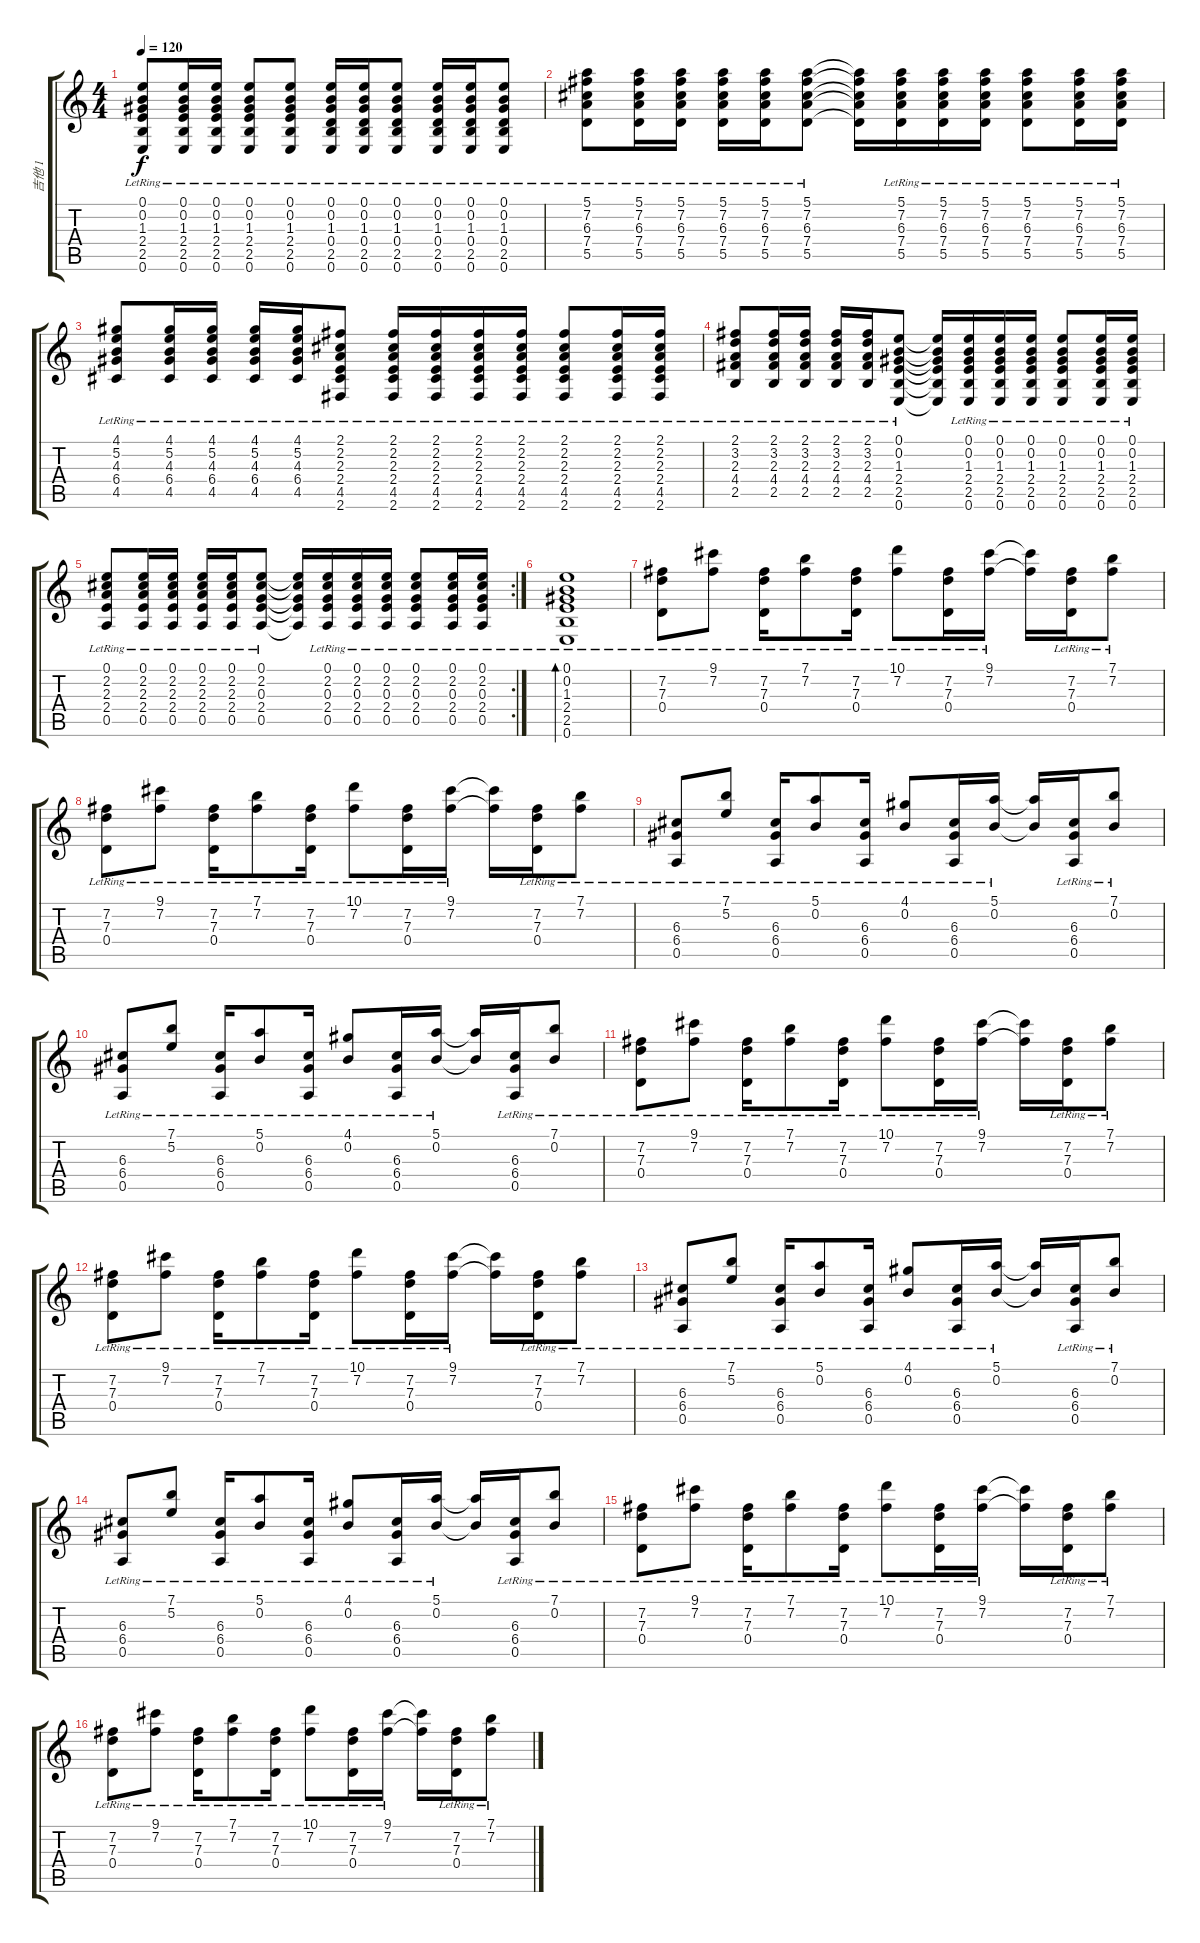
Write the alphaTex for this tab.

\track ("吉他 1" "吉他 1") {instrument acousticguitarsteel}
\staff {score tabs}
\tuning (E4 B3 G3 D3 A2 E2) {hide}
\ts (4 4)
\tempo 120
\clef g2
\ks c
(0.1{lr} 0.2{lr} 1.3{lr} 2.4{lr} 2.5{lr} 0.6{lr}).8{dy f} (0.1{lr} 0.2{lr} 1.3{lr} 2.4{lr} 2.5{lr} 0.6{lr}).16 (0.1{lr} 0.2{lr} 1.3{lr} 2.4{lr} 2.5{lr} 0.6{lr}).16 (0.1{lr} 0.2{lr} 1.3{lr} 2.4{lr} 2.5{lr} 0.6{lr}).8 (0.1{lr} 0.2{lr} 1.3{lr} 2.4{lr} 2.5{lr} 0.6{lr}).8 (0.1{lr} 0.2{lr} 1.3{lr} 0.4{lr} 2.5{lr} 0.6{lr}).16 (0.1{lr} 0.2{lr} 1.3{lr} 0.4{lr} 2.5{lr} 0.6{lr}).16 (0.1{lr} 0.2{lr} 1.3{lr} 0.4{lr} 2.5{lr} 0.6{lr}).8 (0.1{lr} 0.2{lr} 1.3{lr} 0.4{lr} 2.5{lr} 0.6{lr}).16 (0.1{lr} 0.2{lr} 1.3{lr} 0.4{lr} 2.5{lr} 0.6{lr}).16 (0.1{lr} 0.2{lr} 1.3{lr} 0.4{lr} 2.5{lr} 0.6{lr}).8 |
(5.1{lr} 7.2{lr} 6.3{lr} 7.4{lr} 5.5{lr}).8 (5.1{lr} 7.2{lr} 6.3{lr} 7.4{lr} 5.5{lr}).16 (5.1{lr} 7.2{lr} 6.3{lr} 7.4{lr} 5.5{lr}).16 (5.1{lr} 7.2{lr} 6.3{lr} 7.4{lr} 5.5{lr}).16 (5.1{lr} 7.2{lr} 6.3{lr} 7.4{lr} 5.5{lr}).16 (5.1{lr} 7.2{lr} 6.3{lr} 7.4{lr} 5.5{lr}).8 (5.1{t} 7.2{t} 6.3{t} 7.4{t} 5.5{t}).16 (5.1{lr} 7.2{lr} 6.3{lr} 7.4{lr} 5.5{lr}).16 (5.1{lr} 7.2{lr} 6.3{lr} 7.4{lr} 5.5{lr}).16 (5.1{lr} 7.2{lr} 6.3{lr} 7.4{lr} 5.5{lr}).16 (5.1{lr} 7.2{lr} 6.3{lr} 7.4{lr} 5.5{lr}).8 (5.1{lr} 7.2{lr} 6.3{lr} 7.4{lr} 5.5{lr}).16 (5.1{lr} 7.2{lr} 6.3{lr} 7.4{lr} 5.5{lr}).16 |
(4.1{lr} 5.2{lr} 4.3{lr} 6.4{lr} 4.5{lr}).8 (4.1{lr} 5.2{lr} 4.3{lr} 6.4{lr} 4.5{lr}).16 (4.1{lr} 5.2{lr} 4.3{lr} 6.4{lr} 4.5{lr}).16 (4.1{lr} 5.2{lr} 4.3{lr} 6.4{lr} 4.5{lr}).16 (4.1{lr} 5.2{lr} 4.3{lr} 6.4{lr} 4.5{lr}).16 (2.1{lr} 2.2{lr} 2.3{lr} 2.4{lr} 4.5{lr} 2.6{lr}).8 (2.1{lr} 2.2{lr} 2.3{lr} 2.4{lr} 4.5{lr} 2.6{lr}).16 (2.1{lr} 2.2{lr} 2.3{lr} 2.4{lr} 4.5{lr} 2.6{lr}).16 (2.1{lr} 2.2{lr} 2.3{lr} 2.4{lr} 4.5{lr} 2.6{lr}).16 (2.1{lr} 2.2{lr} 2.3{lr} 2.4{lr} 4.5{lr} 2.6{lr}).16 (2.1{lr} 2.2{lr} 2.3{lr} 2.4{lr} 4.5{lr} 2.6{lr}).8 (2.1{lr} 2.2{lr} 2.3{lr} 2.4{lr} 4.5{lr} 2.6{lr}).16 (2.1{lr} 2.2{lr} 2.3{lr} 2.4{lr} 4.5{lr} 2.6{lr}).16 |
(2.1{lr} 3.2{lr} 2.3{lr} 4.4{lr} 2.5{lr}).8 (2.1{lr} 3.2{lr} 2.3{lr} 4.4{lr} 2.5{lr}).16 (2.1{lr} 3.2{lr} 2.3{lr} 4.4{lr} 2.5{lr}).16 (2.1{lr} 3.2{lr} 2.3{lr} 4.4{lr} 2.5{lr}).16 (2.1{lr} 3.2{lr} 2.3{lr} 4.4{lr} 2.5{lr}).16 (0.1{lr} 0.2{lr} 1.3{lr} 2.4{lr} 2.5{lr} 0.6{lr}).8 (0.1{t} 0.2{t} 1.3{t} 2.4{t} 2.5{t} 0.6{t}).16 (0.1{lr} 0.2{lr} 1.3{lr} 2.4{lr} 2.5{lr} 0.6{lr}).16 (0.1{lr} 0.2{lr} 1.3{lr} 2.4{lr} 2.5{lr} 0.6{lr}).16 (0.1{lr} 0.2{lr} 1.3{lr} 2.4{lr} 2.5{lr} 0.6{lr}).16 (0.1{lr} 0.2{lr} 1.3{lr} 2.4{lr} 2.5{lr} 0.6{lr}).8 (0.1{lr} 0.2{lr} 1.3{lr} 2.4{lr} 2.5{lr} 0.6{lr}).16 (0.1{lr} 0.2{lr} 1.3{lr} 2.4{lr} 2.5{lr} 0.6{lr}).16 |
\rc 2
(0.1{lr} 2.2{lr} 2.3{lr} 2.4{lr} 0.5{lr}).8 (0.1{lr} 2.2{lr} 2.3{lr} 2.4{lr} 0.5{lr}).16 (0.1{lr} 2.2{lr} 2.3{lr} 2.4{lr} 0.5{lr}).16 (0.1{lr} 2.2{lr} 2.3{lr} 2.4{lr} 0.5{lr}).16 (0.1{lr} 2.2{lr} 2.3{lr} 2.4{lr} 0.5{lr}).16 (0.1{lr} 2.2{lr} 0.3{lr} 2.4{lr} 0.5{lr}).8 (0.1{t} 2.2{t} 0.3{t} 2.4{t} 0.5{t}).16 (0.1{lr} 2.2{lr} 0.3{lr} 2.4{lr} 0.5{lr}).16 (0.1{lr} 2.2{lr} 0.3{lr} 2.4{lr} 0.5{lr}).16 (0.1{lr} 2.2{lr} 0.3{lr} 2.4{lr} 0.5{lr}).16 (0.1{lr} 2.2{lr} 0.3{lr} 2.4{lr} 0.5{lr}).8 (0.1{lr} 2.2{lr} 0.3{lr} 2.4{lr} 0.5{lr}).16 (0.1{lr} 2.2{lr} 0.3{lr} 2.4{lr} 0.5{lr}).16 |
(0.1{lr} 0.2{lr} 1.3{lr} 2.4{lr} 2.5{lr} 0.6{lr}).1{bd 30} |
(7.2{lr} 7.3{lr} 0.4{lr}).8 (9.1{lr} 7.2{lr}).8 (7.2{lr} 7.3{lr} 0.4{lr}).16 (7.1{lr} 7.2{lr}).8 (7.2{lr} 7.3{lr} 0.4{lr}).16 (10.1{lr} 7.2{lr}).8 (7.2{lr} 7.3{lr} 0.4{lr}).16 (9.1{lr} 7.2{lr}).16 (9.1{t} 7.2{t}).16 (7.2{lr} 7.3{lr} 0.4{lr}).16 (7.1{lr} 7.2{lr}).8 |
(7.2{lr} 7.3{lr} 0.4{lr}).8 (9.1{lr} 7.2{lr}).8 (7.2{lr} 7.3{lr} 0.4{lr}).16 (7.1{lr} 7.2{lr}).8 (7.2{lr} 7.3{lr} 0.4{lr}).16 (10.1{lr} 7.2{lr}).8 (7.2{lr} 7.3{lr} 0.4{lr}).16 (9.1{lr} 7.2{lr}).16 (9.1{t} 7.2{t}).16 (7.2{lr} 7.3{lr} 0.4{lr}).16 (7.1{lr} 7.2{lr}).8 |
(6.3{lr} 6.4{lr} 0.5{lr}).8 (7.1{lr} 5.2{lr}).8 (6.3{lr} 6.4{lr} 0.5{lr}).16 (5.1{lr} 0.2{lr}).8 (6.3{lr} 6.4{lr} 0.5{lr}).16 (4.1{lr} 0.2{lr}).8 (6.3{lr} 6.4{lr} 0.5{lr}).16 (5.1{lr} 0.2{lr}).16 (5.1{t} 0.2{t}).16 (6.3{lr} 6.4{lr} 0.5{lr}).16 (7.1{lr} 0.2{lr}).8 |
(6.3{lr} 6.4{lr} 0.5{lr}).8 (7.1{lr} 5.2{lr}).8 (6.3{lr} 6.4{lr} 0.5{lr}).16 (5.1{lr} 0.2{lr}).8 (6.3{lr} 6.4{lr} 0.5{lr}).16 (4.1{lr} 0.2{lr}).8 (6.3{lr} 6.4{lr} 0.5{lr}).16 (5.1{lr} 0.2{lr}).16 (5.1{t} 0.2{t}).16 (6.3{lr} 6.4{lr} 0.5{lr}).16 (7.1{lr} 0.2{lr}).8 |
(7.2{lr} 7.3{lr} 0.4{lr}).8 (9.1{lr} 7.2{lr}).8 (7.2{lr} 7.3{lr} 0.4{lr}).16 (7.1{lr} 7.2{lr}).8 (7.2{lr} 7.3{lr} 0.4{lr}).16 (10.1{lr} 7.2{lr}).8 (7.2{lr} 7.3{lr} 0.4{lr}).16 (9.1{lr} 7.2{lr}).16 (9.1{t} 7.2{t}).16 (7.2{lr} 7.3{lr} 0.4{lr}).16 (7.1{lr} 7.2{lr}).8 |
(7.2{lr} 7.3{lr} 0.4{lr}).8 (9.1{lr} 7.2{lr}).8 (7.2{lr} 7.3{lr} 0.4{lr}).16 (7.1{lr} 7.2{lr}).8 (7.2{lr} 7.3{lr} 0.4{lr}).16 (10.1{lr} 7.2{lr}).8 (7.2{lr} 7.3{lr} 0.4{lr}).16 (9.1{lr} 7.2{lr}).16 (9.1{t} 7.2{t}).16 (7.2{lr} 7.3{lr} 0.4{lr}).16 (7.1{lr} 7.2{lr}).8 |
(6.3{lr} 6.4{lr} 0.5{lr}).8 (7.1{lr} 5.2{lr}).8 (6.3{lr} 6.4{lr} 0.5{lr}).16 (5.1{lr} 0.2{lr}).8 (6.3{lr} 6.4{lr} 0.5{lr}).16 (4.1{lr} 0.2{lr}).8 (6.3{lr} 6.4{lr} 0.5{lr}).16 (5.1{lr} 0.2{lr}).16 (5.1{t} 0.2{t}).16 (6.3{lr} 6.4{lr} 0.5{lr}).16 (7.1{lr} 0.2{lr}).8 |
(6.3{lr} 6.4{lr} 0.5{lr}).8 (7.1{lr} 5.2{lr}).8 (6.3{lr} 6.4{lr} 0.5{lr}).16 (5.1{lr} 0.2{lr}).8 (6.3{lr} 6.4{lr} 0.5{lr}).16 (4.1{lr} 0.2{lr}).8 (6.3{lr} 6.4{lr} 0.5{lr}).16 (5.1{lr} 0.2{lr}).16 (5.1{t} 0.2{t}).16 (6.3{lr} 6.4{lr} 0.5{lr}).16 (7.1{lr} 0.2{lr}).8 |
(7.2{lr} 7.3{lr} 0.4{lr}).8 (9.1{lr} 7.2{lr}).8 (7.2{lr} 7.3{lr} 0.4{lr}).16 (7.1{lr} 7.2{lr}).8 (7.2{lr} 7.3{lr} 0.4{lr}).16 (10.1{lr} 7.2{lr}).8 (7.2{lr} 7.3{lr} 0.4{lr}).16 (9.1{lr} 7.2{lr}).16 (9.1{t} 7.2{t}).16 (7.2{lr} 7.3{lr} 0.4{lr}).16 (7.1{lr} 7.2{lr}).8 |
(7.2{lr} 7.3{lr} 0.4{lr}).8 (9.1{lr} 7.2{lr}).8 (7.2{lr} 7.3{lr} 0.4{lr}).16 (7.1{lr} 7.2{lr}).8 (7.2{lr} 7.3{lr} 0.4{lr}).16 (10.1{lr} 7.2{lr}).8 (7.2{lr} 7.3{lr} 0.4{lr}).16 (9.1{lr} 7.2{lr}).16 (9.1{t} 7.2{t}).16 (7.2{lr} 7.3{lr} 0.4{lr}).16 (7.1{lr} 7.2{lr}).8
